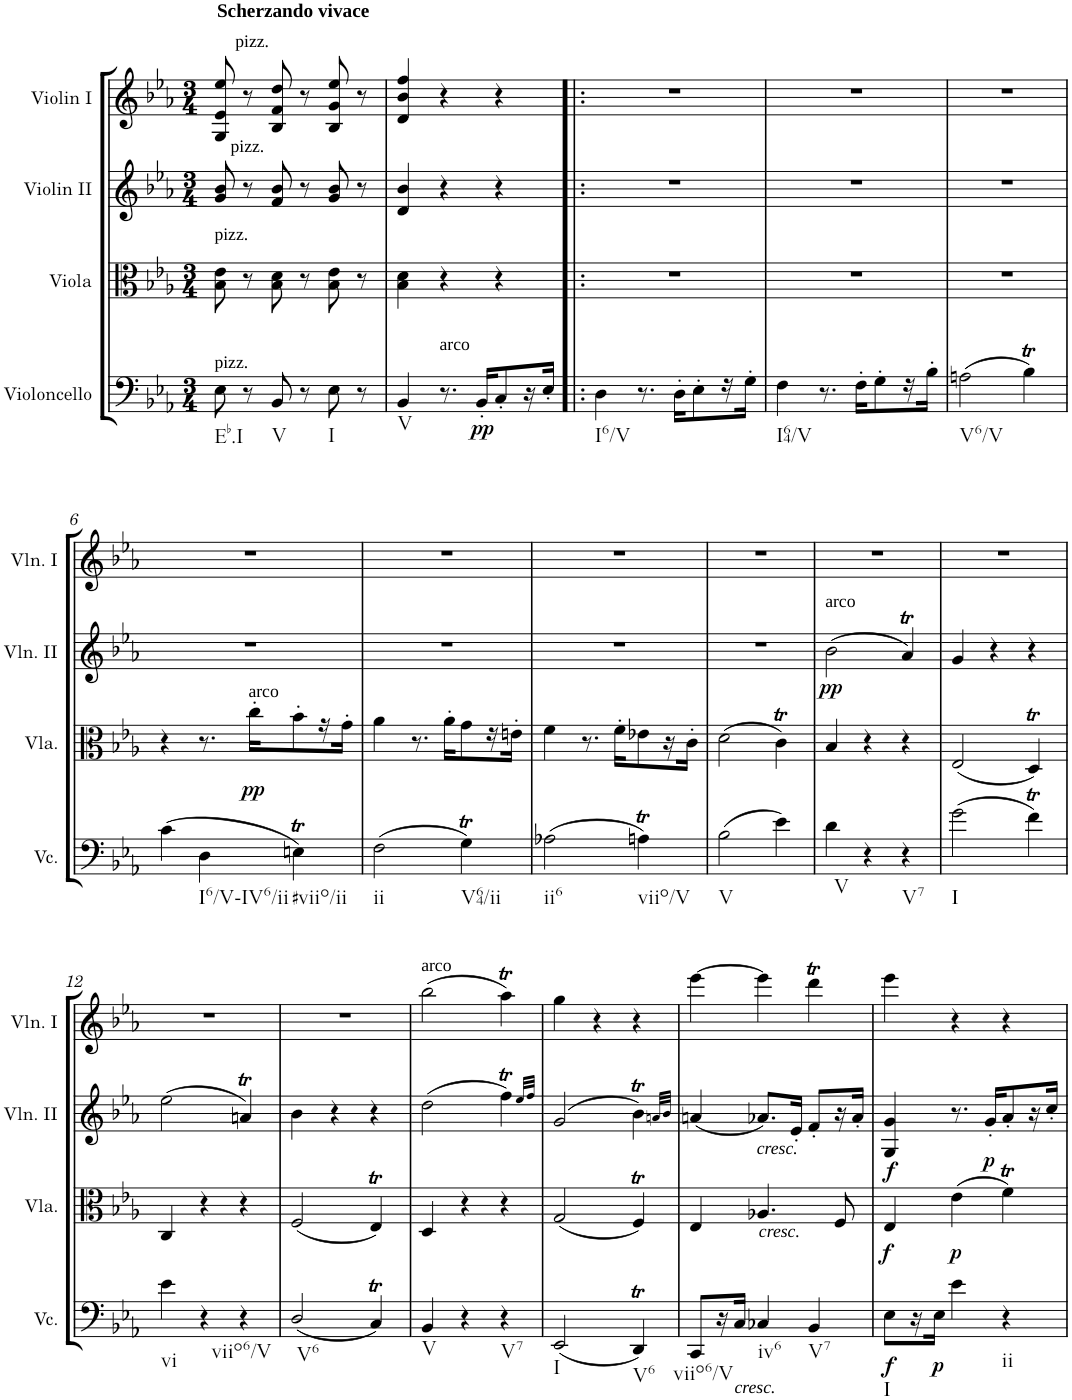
**kern	**dynam	**kern	**dynam	**kern	**dynam	**kern
*part4	*part4	*part3	*part3	*part2	*part2	*part1
*staff4	*staff4	*staff3	*staff3	*staff2	*staff2	*staff1
*I"Violoncello	*	*I"Viola	*	*I"Violin II	*	*I"Violin I
*I'Vc.	*	*I'Vla.	*	*I'Vln. II	*	*I'Vln. I
*clefF4	*	*clefC3	*	*clefG2	*	*clefG2
*k[b-e-a-]	*	*k[b-e-a-]	*	*k[b-e-a-]	*	*k[b-e-a-]
*E-:	*	*E-:	*	*E-:	*	*E-:
*M3/4	*	*M3/4	*	*M3/4	*	*M3/4
=1	=1	=1	=1	=1	=1	=1
!	!	!	!	!	!	!LO:TX:a:t=pizz.
!	!	!	!	!	!	!LO:TX:a:B:t=Scherzando vivace
!	!	!	!	!LO:TX:a:t=pizz.	!	!
!	!	!LO:TX:a:t=pizz.	!	!	!	!
!LO:TX:a:t=pizz.	!	!	!	!	!	!
!LO:TX:b:t=Eb.I	!	!	!	!	!	!
8E-\	.	8B-\ 8e-\	.	8g/ 8b-/	.	8G/ 8e-/ 8ee-/
8r	.	8r	.	8r	.	8r
!LO:TX:b:t=V	!	!	!	!	!	!
8BB-/	.	8B-\ 8d\	.	8f/ 8b-/	.	8B-/ 8f/ 8dd/
8r	.	8r	.	8r	.	8r
!LO:TX:b:t=I	!	!	!	!	!	!
8E-\	.	8B-\ 8e-\	.	8g/ 8b-/	.	8B-/ 8g/ 8ee-/
8r	.	8r	.	8r	.	8r
=2	=2	=2	=2	=2	=2	=2
!LO:TX:b:t=V	!	!	!	!	!	!
4BB-/	.	4B-\ 4d\	.	4d/ 4b-/	.	4d/ 4b-/ 4ff/
!LO:TX:a:t=arco	!	!	!	!	!	!
8.r	.	4r	.	4r	.	4r
!	!LO:DY:b	!	!	!	!	!
16BB-'/KL	pp	.	.	.	.	.
8C'/	.	4r	.	4r	.	4r
16r	.	.	.	.	.	.
16E-'/JJ	.	.	.	.	.	.
=3!|:	=3!|:	=3!|:	=3!|:	=3!|:	=3!|:	=3!|:
!LO:TX:b:t=I6/V	!	!	!	!	!	!
4D\	.	2.r	.	2.r	.	2.r
8.r	.	.	.	.	.	.
16D'\KL	.	.	.	.	.	.
8E-'\	.	.	.	.	.	.
16r	.	.	.	.	.	.
16G'\JJ	.	.	.	.	.	.
=4	=4	=4	=4	=4	=4	=4
!LO:TX:b:t=I64/V	!	!	!	!	!	!
4F\	.	2.r	.	2.r	.	2.r
8.r	.	.	.	.	.	.
16F'\KL	.	.	.	.	.	.
8G'\	.	.	.	.	.	.
16r	.	.	.	.	.	.
16B-'\JJ	.	.	.	.	.	.
=5	=5	=5	=5	=5	=5	=5
!LO:TX:b:t=V6/V	!	!	!	!	!	!
(2An\	.	2.r	.	2.r	.	2.r
4B-T\)	.	.	.	.	.	.
!!LO:LB:g=z
=6	=6	=6	=6	=6	=6	=6
(4c\	.	4r	.	2.r	.	2.r
!LO:TX:b:t=I6/V-IV6/ii	!	!	!	!	!	!
4D\	.	8.r	.	.	.	.
!	!	!LO:TX:a:t=arco	!	!	!	!
!	!	!	!LO:DY:b	!	!	!
.	.	16cc'\KL	pp	.	.	.
!LO:TX:b:t=#viio/ii	!	!	!	!	!	!
4Ent\)	.	8b-'\	.	.	.	.
.	.	16r	.	.	.	.
.	.	16g'\JJ	.	.	.	.
=7	=7	=7	=7	=7	=7	=7
!LO:TX:b:t=ii	!	!	!	!	!	!
(2F\	.	4a-\	.	2.r	.	2.r
.	.	8.r	.	.	.	.
.	.	16a-'\KL	.	.	.	.
!LO:TX:b:t=V64/ii	!	!	!	!	!	!
4Gt\)	.	8g\	.	.	.	.
.	.	16r	.	.	.	.
.	.	16en'\JJ	.	.	.	.
=8	=8	=8	=8	=8	=8	=8
!LO:TX:b:t=ii6	!	!	!	!	!	!
(2A-X\	.	4f\	.	2.r	.	2.r
.	.	8.r	.	.	.	.
.	.	16f'\KL	.	.	.	.
!LO:TX:b:t=viio/V	!	!	!	!	!	!
4Ant\)	.	8e-X\	.	.	.	.
.	.	16r	.	.	.	.
.	.	16c'\JJ	.	.	.	.
=9	=9	=9	=9	=9	=9	=9
!LO:TX:b:t=V	!	!	!	!	!	!
(2B-\	.	(2d\	.	2.r	.	2.r
4e-\)	.	4cT\)	.	.	.	.
=10	=10	=10	=10	=10	=10	=10
!	!	!	!	!LO:TX:a:t=arco	!	!
!LO:TX:b:t=V	!	!	!	!	!	!
!	!	!	!	!	!LO:DY:b	!
4d\	.	4B-/	.	(2b-\	pp	2.r
4r	.	4r	.	.	.	.
!LO:TX:b:t=V7	!	!	!	!	!	!
4r	.	4r	.	4a-T/)	.	.
=11	=11	=11	=11	=11	=11	=11
!LO:TX:b:t=I	!	!	!	!	!	!
(2g\	.	(2E-/	.	4g/	.	2.r
.	.	.	.	4r	.	.
4fT\)	.	4Dt/)	.	4r	.	.
!!LO:LB:g=z
=12	=12	=12	=12	=12	=12	=12
!LO:TX:b:t=vi	!	!	!	!	!	!
4e-\	.	4C/	.	(2ee-\	.	2.r
4r	.	4r	.	.	.	.
!LO:TX:b:t=viio6/V	!	!	!	!	!	!
4r	.	4r	.	4ant/)	.	.
=13	=13	=13	=13	=13	=13	=13
!LO:TX:b:t=V6	!	!	!	!	!	!
(2D/	.	(2F/	.	4b-\	.	2.r
.	.	.	.	4r	.	.
4CT/)	.	4E-T/)	.	4r	.	.
=14	=14	=14	=14	=14	=14	=14
!	!	!	!	!	!	!LO:TX:a:t=arco
!LO:TX:b:t=V	!	!	!	!	!	!
4BB-/	.	4D/	.	(2dd\	.	(2bb-\
4r	.	4r	.	.	.	.
!LO:TX:b:t=V7	!	!	!	!	!	!
4r	.	4r	.	4ffT\)	.	4aa-T\)
.	.	.	.	32qee-/LLL	.	.
.	.	.	.	32qff/JJJ	.	.
=15	=15	=15	=15	=15	=15	=15
!LO:TX:b:t=I	!	!	!	!	!	!
(2EE-/	.	(2G/	.	(2g/	.	4gg\
.	.	.	.	.	.	4r
!LO:TX:b:t=V6	!	!	!	!	!	!
4DDt/)	.	4FT/)	.	4b-T\)	.	4r
.	.	.	.	32qan/LLL	.	.
.	.	.	.	32qb-/JJJ	.	.
=16	=16	=16	=16	=16	=16	=16
!LO:TX:b:t=viio6/V	!	!	!	!	!	!
8CC/L	.	4E-/	.	(4an/	.	[4eee-\
16r	.	.	.	.	.	.
!LO:TX:b:i:t=cresc.	!	!	!	!	!	!
16C/JJ	.	.	.	.	.	.
!	!	!	!	!LO:TX:b:i:t=cresc.	!	!
!	!	!LO:TX:b:i:t=cresc.	!	!	!	!
!LO:TX:b:t=iv6	!	!	!	!	!	!
4C-X/	.	4.A-X/	.	8.a-X/L)	.	4eee-\]
.	.	.	.	16e-'/Jk	.	.
!LO:TX:b:t=V7	!	!	!	!	!	!
4BB-/	.	.	.	8f'/L	.	4dddt\
.	.	8F/	.	16r	.	.
.	.	.	.	16a-'/JJ	.	.
=17	=17	=17	=17	=17	=17	=17
!LO:TX:b:t=I	!	!	!	!	!	!
!	!LO:DY:b	!	!LO:DY:b	!	!	!
!	!	!	!LO:DY:n=1:a	!	!	!
8E-\L	f	4E-/	f f	4G/ 4g/	.	4eee-\
16r	.	.	.	.	.	.
!	!LO:DY:b	!	!	!	!	!
16E-\JJ	p	.	.	.	.	.
!	!	!	!LO:DY:n=2:b	!	!	!
4e-\	.	(4e-\	p	8.r	.	4r
!	!	!	!	!	!LO:DY:b	!
.	.	.	.	16g'/KL	p	.
!LO:TX:b:t=ii	!	!	!	!	!	!
4r	.	4fT\)	.	8a-'/	.	4r
.	.	.	.	16r	.	.
.	.	.	.	16cc'/JJ	.	.
=	=	=	=	=	=	=
*-	*-	*-	*-	*-	*-	*-
